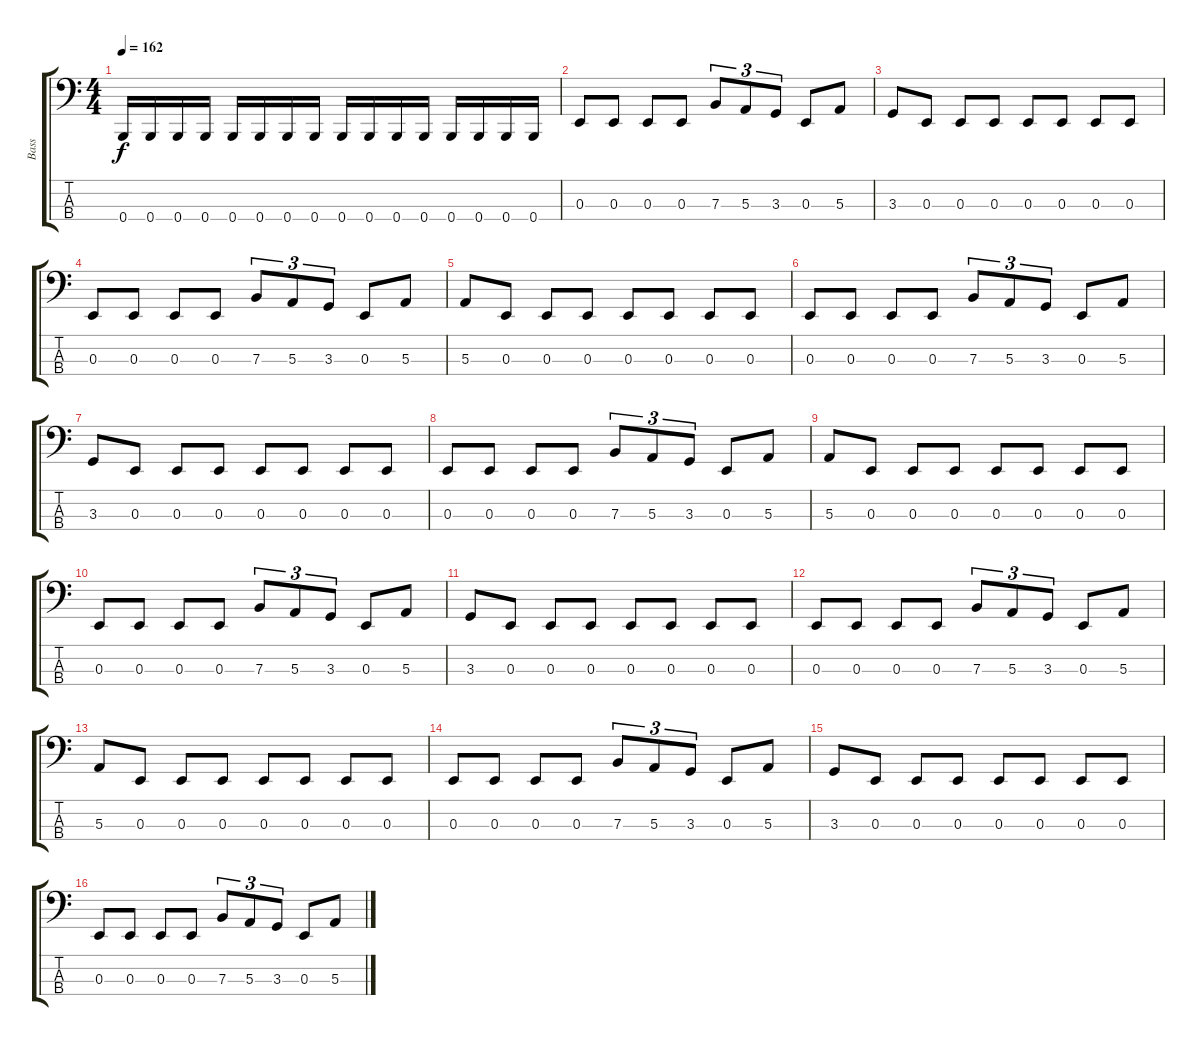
\track ("Bass" "Bass") {instrument electricbasspick}
\staff {score tabs}
\tuning (D2 A1 E1 B0) {hide}
\ts (4 4)
\tempo 162
\clef f4
\ks c
0.4.16{dy f} 0.4.16 0.4.16 0.4.16 0.4.16 0.4.16 0.4.16 0.4.16 0.4.16 0.4.16 0.4.16 0.4.16 0.4.16 0.4.16 0.4.16 0.4.16 |
0.3.8 0.3.8 0.3.8 0.3.8 7.3.8{tu (3 2)} 5.3.8{tu (3 2)} 3.3.8{tu (3 2)} 0.3.8 5.3.8 |
3.3.8 0.3.8 0.3.8 0.3.8 0.3.8 0.3.8 0.3.8 0.3.8 |
0.3.8 0.3.8 0.3.8 0.3.8 7.3.8{tu (3 2)} 5.3.8{tu (3 2)} 3.3.8{tu (3 2)} 0.3.8 5.3.8 |
5.3.8 0.3.8 0.3.8 0.3.8 0.3.8 0.3.8 0.3.8 0.3.8 |
0.3.8 0.3.8 0.3.8 0.3.8 7.3.8{tu (3 2)} 5.3.8{tu (3 2)} 3.3.8{tu (3 2)} 0.3.8 5.3.8 |
3.3.8 0.3.8 0.3.8 0.3.8 0.3.8 0.3.8 0.3.8 0.3.8 |
0.3.8 0.3.8 0.3.8 0.3.8 7.3.8{tu (3 2)} 5.3.8{tu (3 2)} 3.3.8{tu (3 2)} 0.3.8 5.3.8 |
5.3.8 0.3.8 0.3.8 0.3.8 0.3.8 0.3.8 0.3.8 0.3.8 |
0.3.8 0.3.8 0.3.8 0.3.8 7.3.8{tu (3 2)} 5.3.8{tu (3 2)} 3.3.8{tu (3 2)} 0.3.8 5.3.8 |
3.3.8 0.3.8 0.3.8 0.3.8 0.3.8 0.3.8 0.3.8 0.3.8 |
0.3.8 0.3.8 0.3.8 0.3.8 7.3.8{tu (3 2)} 5.3.8{tu (3 2)} 3.3.8{tu (3 2)} 0.3.8 5.3.8 |
5.3.8 0.3.8 0.3.8 0.3.8 0.3.8 0.3.8 0.3.8 0.3.8 |
0.3.8 0.3.8 0.3.8 0.3.8 7.3.8{tu (3 2)} 5.3.8{tu (3 2)} 3.3.8{tu (3 2)} 0.3.8 5.3.8 |
3.3.8 0.3.8 0.3.8 0.3.8 0.3.8 0.3.8 0.3.8 0.3.8 |
0.3.8 0.3.8 0.3.8 0.3.8 7.3.8{tu (3 2)} 5.3.8{tu (3 2)} 3.3.8{tu (3 2)} 0.3.8 5.3.8
